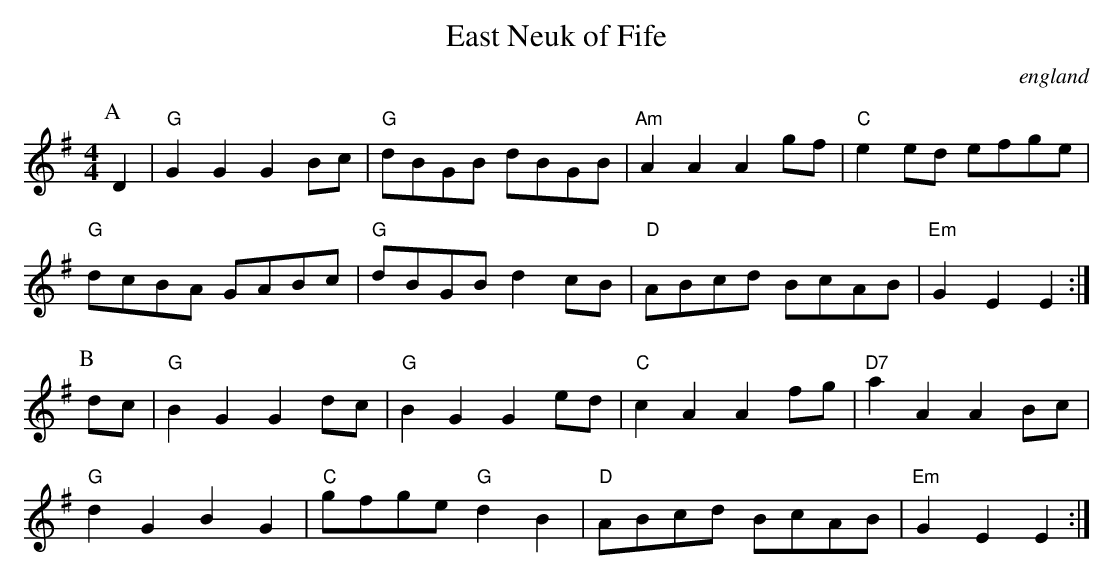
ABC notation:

X:1
T:East Neuk of Fife
O:england
M:4/4
L:1/4
K:G
P:A
D|"G"GG GB/2c/2|"G"d/2B/2G/2B/2 d/2B/2G/2B/2|"Am"AA Ag/2f/2|\
"C"ee/2d/2 e/2f/2g/2e/2|
"G"d/2c/2B/2A/2 G/2A/2B/2c/2|"G"d/2B/2G/2B/2 dc/2B/2|\
"D"A/2B/2c/2d/2 B/2c/2A/2B/2|"Em"GE E:|
P:B
d/2c/2|"G"BG Gd/2c/2|"G"BG Ge/2d/2|"C"cA Af/2g/2|"D7"aA AB/2c/2|
"G"dG BG|"C"g/2f/2g/2e/2 "G"dB|"D"A/2B/2c/2d/2 B/2c/2A/2B/2|"Em"GE E:|
